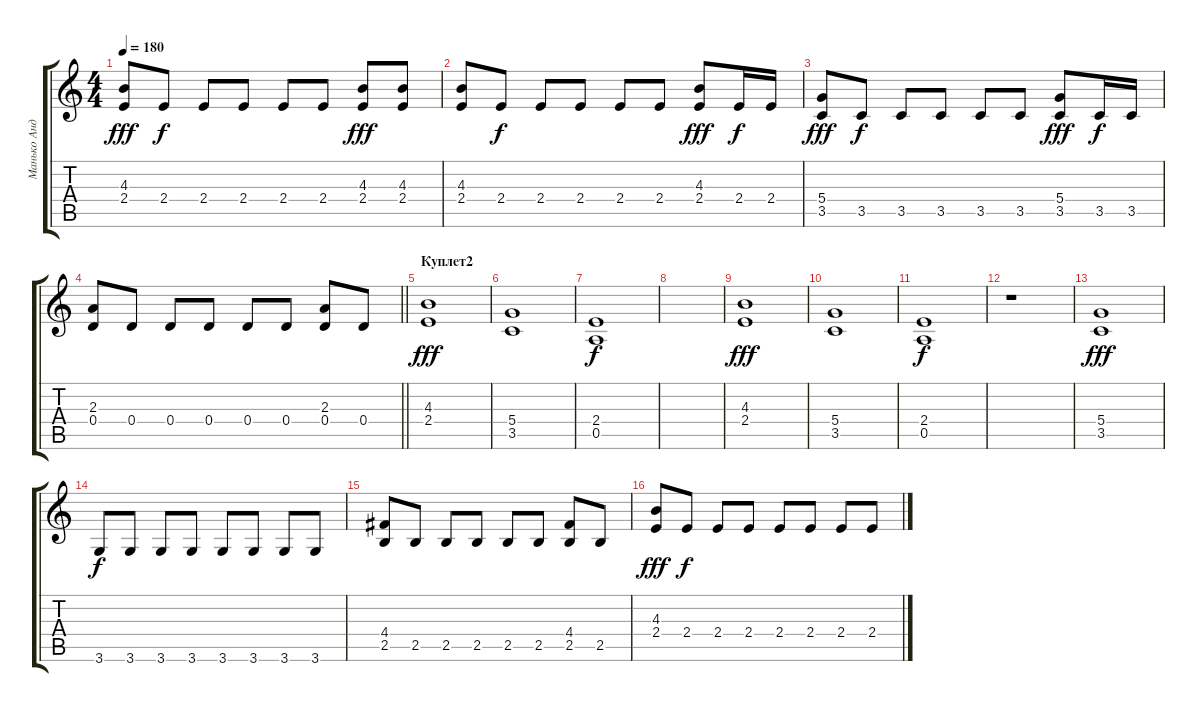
\track ("Манько Андрей" "Манько Анд") {instrument distortionguitar}
\staff {score tabs}
\tuning (E4 B3 G3 D3 A2 E2) {hide}
\ts (4 4)
\tempo 180
\clef g2
\ks c
(4.3 2.4).8{dy fff} 2.4.8{dy f} 2.4.8 2.4.8 2.4.8 2.4.8 (4.3 2.4).8{dy fff} (4.3 2.4).8 |
(4.3 2.4).8 2.4.8{dy f} 2.4.8 2.4.8 2.4.8 2.4.8 (4.3 2.4).8{dy fff} 2.4.16{dy f} 2.4.16 |
(5.4 3.5).8{dy fff} 3.5.8{dy f} 3.5.8 3.5.8 3.5.8 3.5.8 (5.4 3.5).8{dy fff} 3.5.16{dy f} 3.5.16 |
\barLineRight lightlight
(2.3 0.4).8 0.4.8 0.4.8 0.4.8 0.4.8 0.4.8 (2.3 0.4).8 0.4.8 |
\section ("" "Куплет2")
(4.3 2.4).1{dy fff} |
(5.4 3.5).1 |
(2.4 0.5).1{dy f} |
|
(4.3 2.4).1{dy fff} |
(5.4 3.5).1 |
(2.4 0.5).1{dy f} |
r.1 |
(5.4 3.5).1{dy fff} |
3.6.8{dy f} 3.6.8 3.6.8 3.6.8 3.6.8 3.6.8 3.6.8 3.6.8 |
(4.4 2.5).8 2.5.8 2.5.8 2.5.8 2.5.8 2.5.8 (4.4 2.5).8 2.5.8 |
(4.3 2.4).8{dy fff} 2.4.8{dy f} 2.4.8 2.4.8 2.4.8 2.4.8 2.4.8 2.4.8
